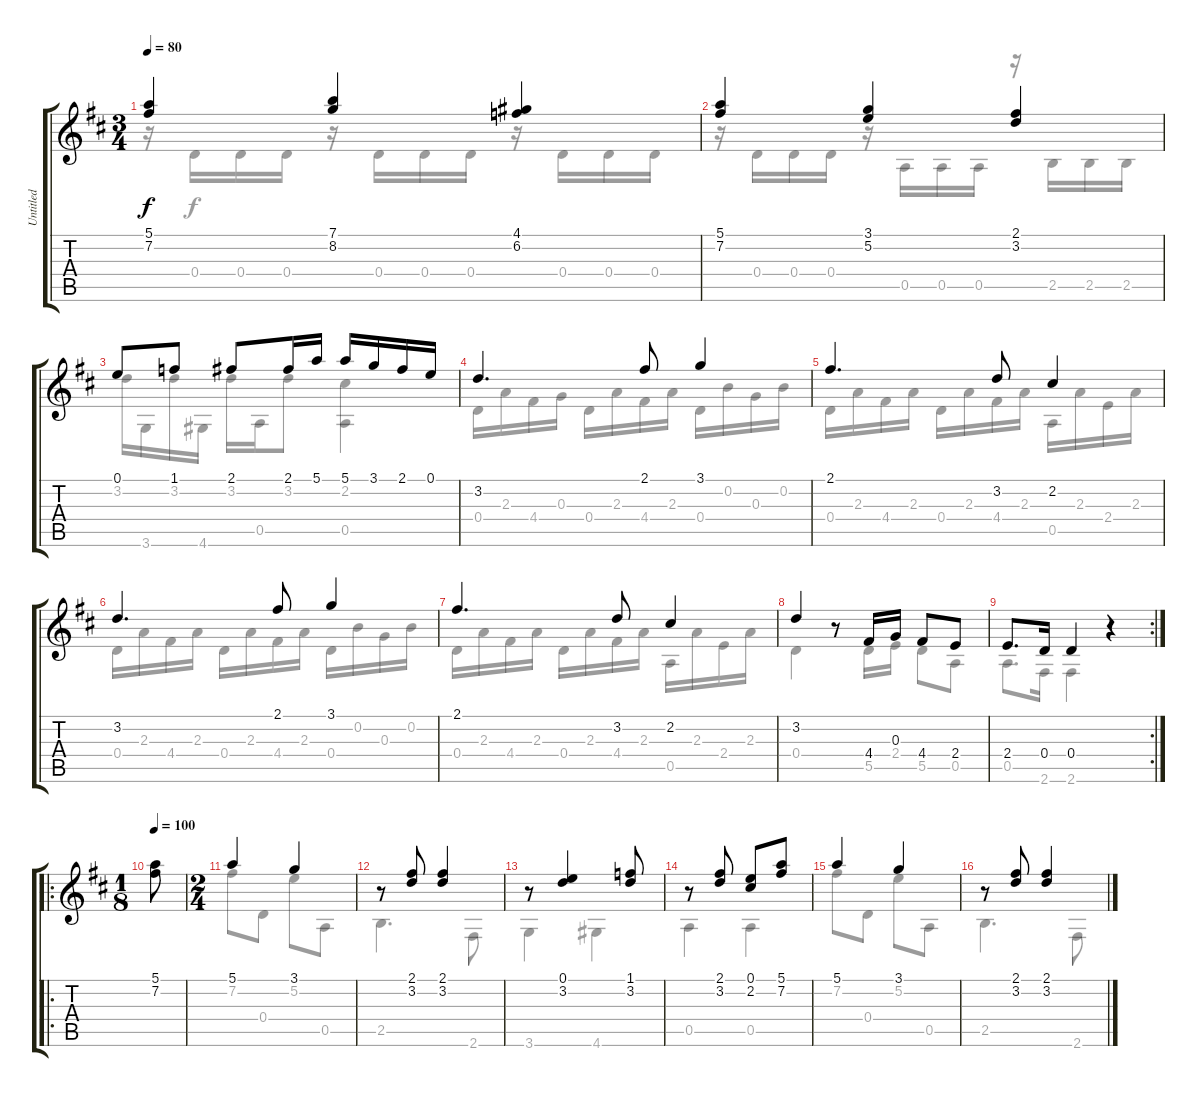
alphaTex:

\track ("Untitled" "Untitled") {instrument acousticguitarnylon}
\staff {score tabs}
\tuning (E4 B3 G3 D3 A2 E2) {hide}
\voice
\ts (3 4)
\tempo 80
\clef g2
\ks d
(5.1 7.2).4{dy f} (7.1 8.2).4 (4.1 6.2).4 |
(5.1 7.2).4 (3.1 5.2).4 (2.1 3.2).4 |
0.1.8 1.1.8 2.1.8 2.1.16 5.1.16 5.1.16 3.1.16 2.1.16 0.1.16 |
3.2.4{d} 2.1.8 3.1.4 |
2.1.4{d} 3.2.8 2.2.4 |
3.2.4{d} 2.1.8 3.1.4 |
2.1.4{d} 3.2.8 2.2.4 |
3.2.4 r.8 4.4.16 0.3.16 4.4.8 2.4.8 |
\rc 2
2.4.8{d} 0.4.16 0.4.4 r.4 |
\ro
\ts (1 8)
\tempo 100
(5.1 7.2).8 |
\ts (2 4)
5.1.4 3.1.4 |
r.8 (2.1 3.2).8 (2.1 3.2).4 |
r.8 (0.1 3.2).4 (1.1 3.2).8 |
r.8 (2.1 3.2).8 (0.1 2.2).8 (5.1 7.2).8 |
5.1.4 3.1.4 |
r.8 (2.1 3.2).8 (2.1 3.2).4
\voice
\clef g2
\ottava regular
\simile none
\ks d
r.16{dy f} 0.4.16 0.4.16 0.4.16 r.16 0.4.16 0.4.16 0.4.16 r.16 0.4.16 0.4.16 0.4.16 |
r.16 0.4.16 0.4.16 0.4.16 r.16 0.5.16 0.5.16 0.5.16 r.16 2.5.16 2.5.16 2.5.16 |
3.2.16 3.6.16 3.2.16 4.6.16 3.2.16 0.5.16 3.2.8 (2.2 0.5).4 |
0.4.16 2.3.16 4.4.16 0.3.16 0.4.16 2.3.16 4.4.16 2.3.16 0.4.16 0.2.16 0.3.16 0.2.16 |
0.4.16 2.3.16 4.4.16 2.3.16 0.4.16 2.3.16 4.4.16 2.3.16 0.5.16 2.3.16 2.4.16 2.3.16 |
0.4.16 2.3.16 4.4.16 2.3.16 0.4.16 2.3.16 4.4.16 2.3.16 0.4.16 0.2.16 0.3.16 0.2.16 |
0.4.16 2.3.16 4.4.16 2.3.16 0.4.16 2.3.16 4.4.16 2.3.16 0.5.16 2.3.16 2.4.16 2.3.16 |
0.4.4 r.8 5.5.16 2.4.16 5.5.8 0.5.8 |
0.5.8{d} 2.6.16 2.6.4 r.4 |
|
7.2.8 0.4.8 5.2.8 0.5.8 |
2.5.4{d} 2.6.8 |
3.6.4 4.6.4 |
0.5.4 0.5.4 |
7.2.8 0.4.8 5.2.8 0.5.8 |
2.5.4{d} 2.6.8
